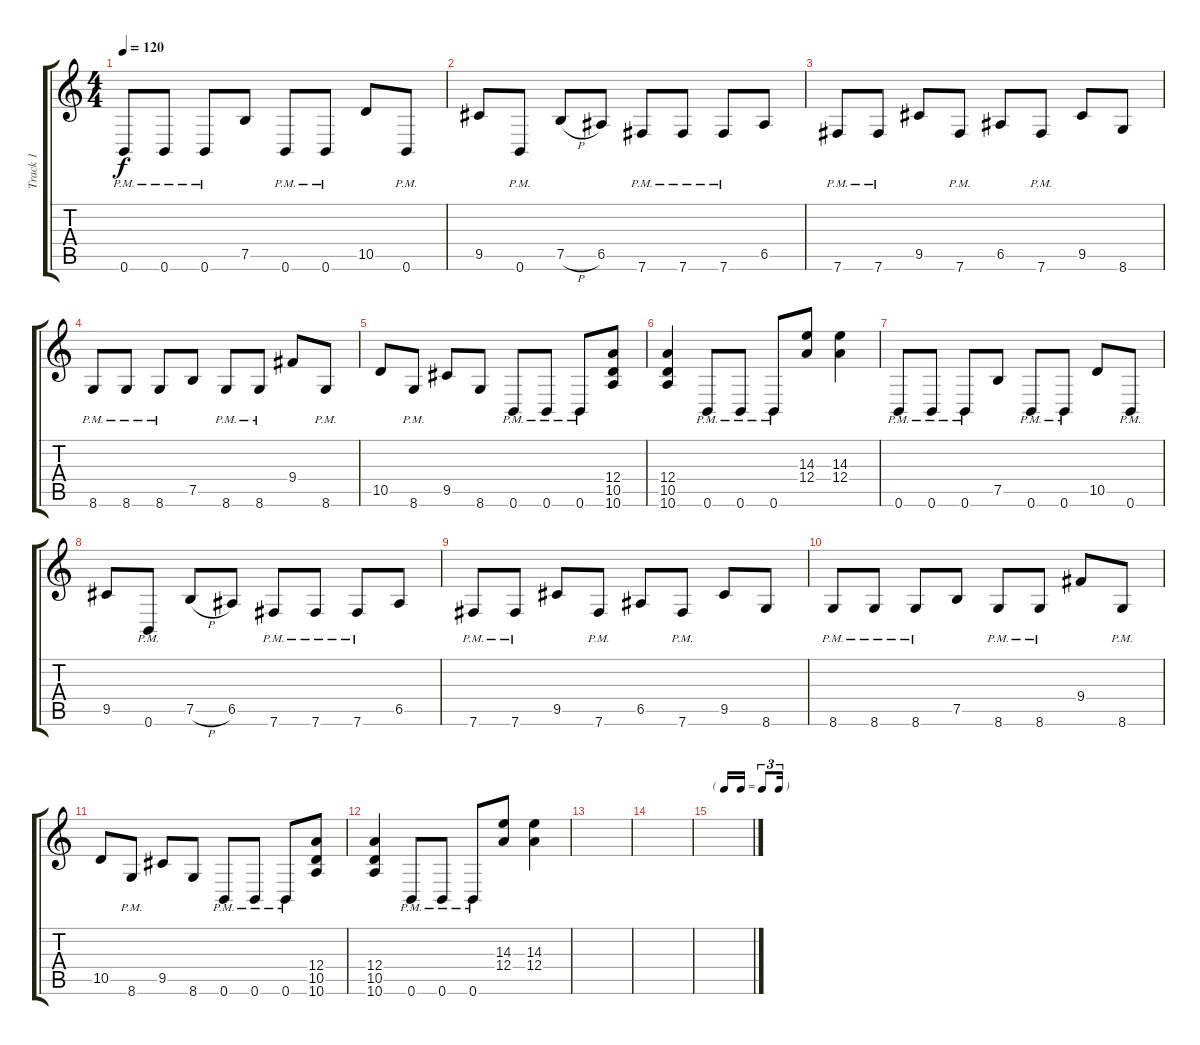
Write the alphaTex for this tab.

\track ("Track 1" "Track 1") {instrument distortionguitar}
\staff {score tabs}
\tuning (B3 G3 D3 A2 E2 B1) {hide}
\ts (4 4)
\tempo 120
\clef g2
\ks c
0.6{pm}.8{dy f} 0.6{pm}.8 0.6{pm}.8 7.5.8 0.6{pm}.8 0.6{pm}.8 10.5.8 0.6{pm}.8 |
9.5.8 0.6{pm}.8 7.5{h}.8 6.5.8 7.6{pm}.8 7.6{pm}.8 7.6{pm}.8 6.5.8 |
7.6{pm}.8 7.6{pm}.8 9.5.8 7.6{pm}.8 6.5.8 7.6{pm}.8 9.5.8 8.6.8 |
8.6{pm}.8 8.6{pm}.8 8.6{pm}.8 7.5.8 8.6{pm}.8 8.6{pm}.8 9.4.8 8.6{pm}.8 |
10.5.8 8.6{pm}.8 9.5.8 8.6.8 0.6{pm}.8 0.6{pm}.8 0.6{pm}.8 (12.4 10.5 10.6).8 |
(12.4 10.5 10.6).4 0.6{pm}.8 0.6{pm}.8 0.6{pm}.8 (14.3 12.4).8 (14.3 12.4).4 |
0.6{pm}.8 0.6{pm}.8 0.6{pm}.8 7.5.8 0.6{pm}.8 0.6{pm}.8 10.5.8 0.6{pm}.8 |
9.5.8 0.6{pm}.8 7.5{h}.8 6.5.8 7.6{pm}.8 7.6{pm}.8 7.6{pm}.8 6.5.8 |
7.6{pm}.8 7.6{pm}.8 9.5.8 7.6{pm}.8 6.5.8 7.6{pm}.8 9.5.8 8.6.8 |
8.6{pm}.8 8.6{pm}.8 8.6{pm}.8 7.5.8 8.6{pm}.8 8.6{pm}.8 9.4.8 8.6{pm}.8 |
10.5.8 8.6{pm}.8 9.5.8 8.6.8 0.6{pm}.8 0.6{pm}.8 0.6{pm}.8 (12.4 10.5 10.6).8 |
(12.4 10.5 10.6).4 0.6{pm}.8 0.6{pm}.8 0.6{pm}.8 (14.3 12.4).8 (14.3 12.4).4 |
|
|
\tf triplet16th
